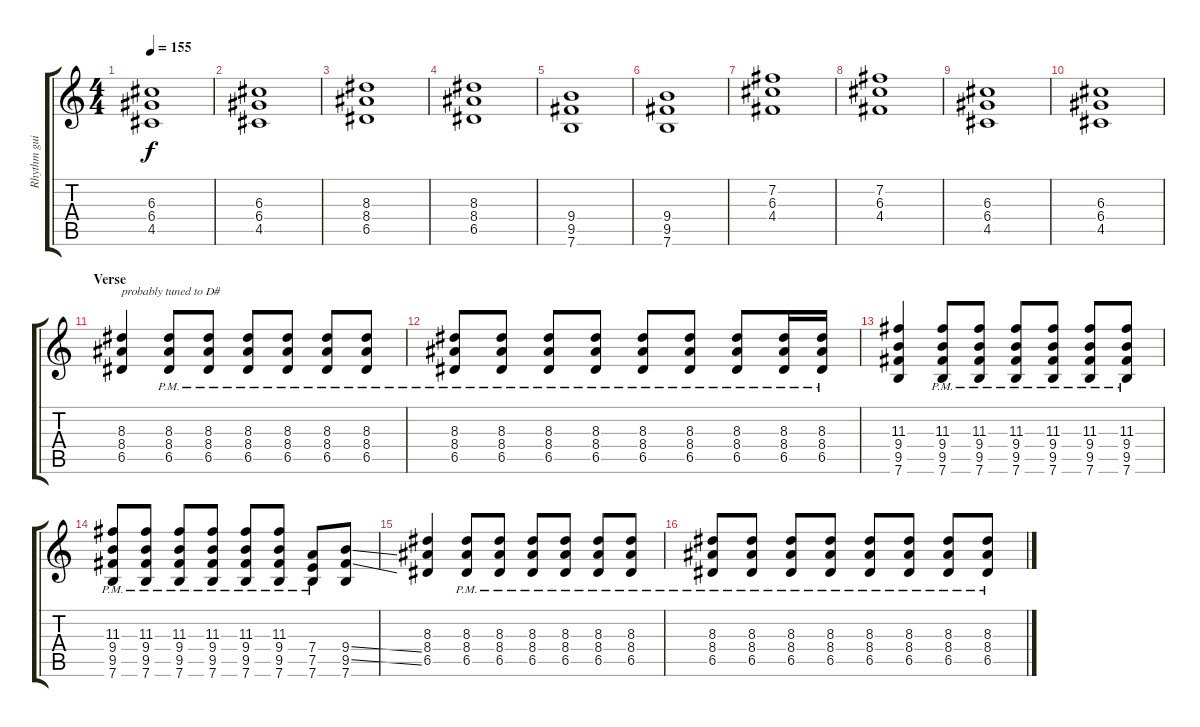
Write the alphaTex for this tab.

\track ("Rhythm guitar" "Rhythm gui") {instrument distortionguitar}
\staff {score tabs}
\tuning (E4 B3 G3 D3 A2 E2) {hide}
\ts (4 4)
\tempo 155
\clef g2
\ks c
(6.3 6.4 4.5).1{dy f} |
(6.3 6.4 4.5).1 |
\section ("" "")
(8.3 8.4 6.5).1 |
(8.3 8.4 6.5).1 |
(9.4 9.5 7.6).1 |
(9.4 9.5 7.6).1 |
(7.2 6.3 4.4).1 |
(7.2 6.3 4.4).1 |
(6.3 6.4 4.5).1 |
(6.3 6.4 4.5).1 |
\section ("" "Verse")
(8.3 8.4 6.5).4{txt "probably tuned to D#"} (8.3 8.4 6.5{pm}).8 (8.3 8.4 6.5{pm}).8 (8.3 8.4 6.5{pm}).8 (8.3 8.4 6.5{pm}).8 (8.3 8.4 6.5{pm}).8 (8.3 8.4 6.5{pm}).8 |
(8.3 8.4 6.5{pm}).8 (8.3 8.4 6.5{pm}).8 (8.3 8.4 6.5{pm}).8 (8.3 8.4 6.5{pm}).8 (8.3 8.4 6.5{pm}).8 (8.3 8.4 6.5{pm}).8 (8.3 8.4 6.5{pm}).8 (8.3 8.4 6.5{pm}).16 (8.3 8.4 6.5{pm}).16 |
(11.3 9.4 9.5 7.6).4 (11.3 9.4 9.5{pm} 7.6).8 (11.3 9.4 9.5{pm} 7.6).8 (11.3 9.4 9.5{pm} 7.6).8 (11.3 9.4 9.5{pm} 7.6).8 (11.3 9.4 9.5{pm} 7.6).8 (11.3 9.4 9.5{pm} 7.6).8 |
(11.3 9.4 9.5{pm} 7.6).8 (11.3 9.4 9.5{pm} 7.6).8 (11.3 9.4 9.5{pm} 7.6).8 (11.3 9.4 9.5{pm} 7.6).8 (11.3 9.4 9.5{pm} 7.6).8 (11.3 9.4 9.5{pm} 7.6).8 (7.4 7.5{pm} 7.6).8 (9.4{ss} 9.5{ss} 7.6).8 |
(8.3 8.4 6.5).4 (8.3 8.4 6.5{pm}).8 (8.3 8.4 6.5{pm}).8 (8.3 8.4 6.5{pm}).8 (8.3 8.4 6.5{pm}).8 (8.3 8.4 6.5{pm}).8 (8.3 8.4 6.5{pm}).8 |
(8.3 8.4 6.5{pm}).8 (8.3 8.4 6.5{pm}).8 (8.3 8.4 6.5{pm}).8 (8.3 8.4 6.5{pm}).8 (8.3 8.4 6.5{pm}).8 (8.3 8.4 6.5{pm}).8 (8.3 8.4 6.5{pm}).8 (8.3 8.4 6.5{pm}).8
